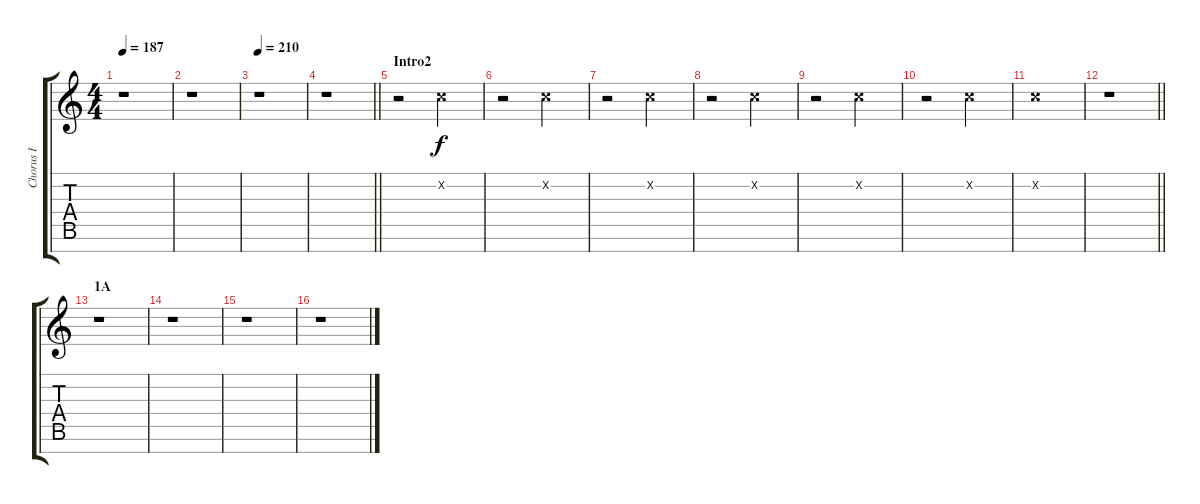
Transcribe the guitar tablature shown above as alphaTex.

\track ("Chorus I" "Chorus I") {instrument voiceoohs}
\staff {score tabs}
\tuning (E5 B4 G4 D4 A3 E3 B2) {hide}
\ts (4 4)
\tempo 187
\clef g2
\ks c
r.1{dy f} |
r.1 |
\tempo 210
r.1 |
\barLineRight lightlight
r.1 |
\section ("" "Intro2")
r.2 1.2{x}.2 |
r.2 1.2{x}.2 |
r.2 1.2{x}.2 |
r.2 1.2{x}.2 |
r.2 1.2{x}.2 |
r.2 1.2{x}.2 |
1.2{x}.1 |
\barLineRight lightlight
r.1 |
\section ("" "1A")
r.1 |
r.1 |
r.1 |
r.1
